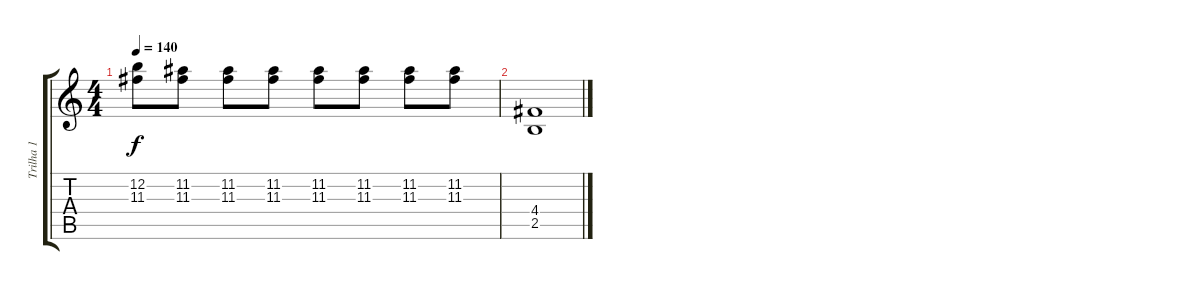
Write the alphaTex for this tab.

\track ("Trilha 1" "Trilha 1") {instrument distortionguitar}
\staff {score tabs}
\tuning (E4 B3 G3 D3 A2 E2) {hide}
\ts (4 4)
\tempo 140
\clef g2
\ks c
(12.2 11.3).8{dy f} (11.2 11.3).8 (11.2 11.3).8 (11.2 11.3).8 (11.2 11.3).8 (11.2 11.3).8 (11.2 11.3).8 (11.2 11.3).8 |
(4.4 2.5).1
